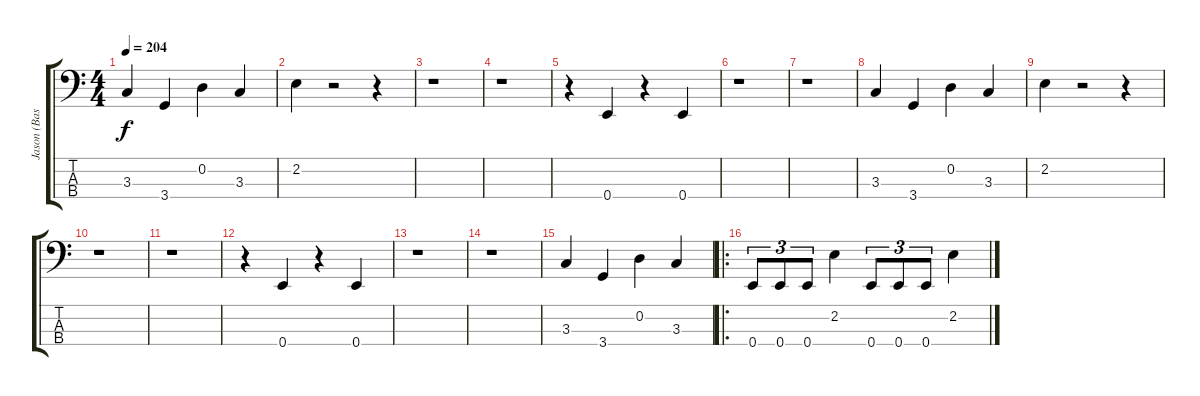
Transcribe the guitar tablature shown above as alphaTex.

\track ("Jason (Bass)" "Jason (Bas") {instrument electricbassfinger}
\staff {score tabs}
\tuning (G2 D2 A1 E1) {hide}
\ts (4 4)
\tempo 204
\clef f4
\ks c
3.3.4{dy f instrument electricbassfinger} 3.4.4 0.2.4 3.3.4 |
2.2.4 r.2 r.4 |
r.1 |
r.1 |
r.4 0.4.4 r.4 0.4.4 |
r.1 |
r.1 |
3.3.4 3.4.4 0.2.4 3.3.4 |
2.2.4 r.2 r.4 |
r.1 |
r.1 |
r.4 0.4.4 r.4 0.4.4 |
r.1 |
r.1 |
3.3.4 3.4.4 0.2.4 3.3.4 |
\ro
0.4.8{tu (3 2)} 0.4.8{tu (3 2)} 0.4.8{tu (3 2)} 2.2.4 0.4.8{tu (3 2)} 0.4.8{tu (3 2)} 0.4.8{tu (3 2)} 2.2.4
